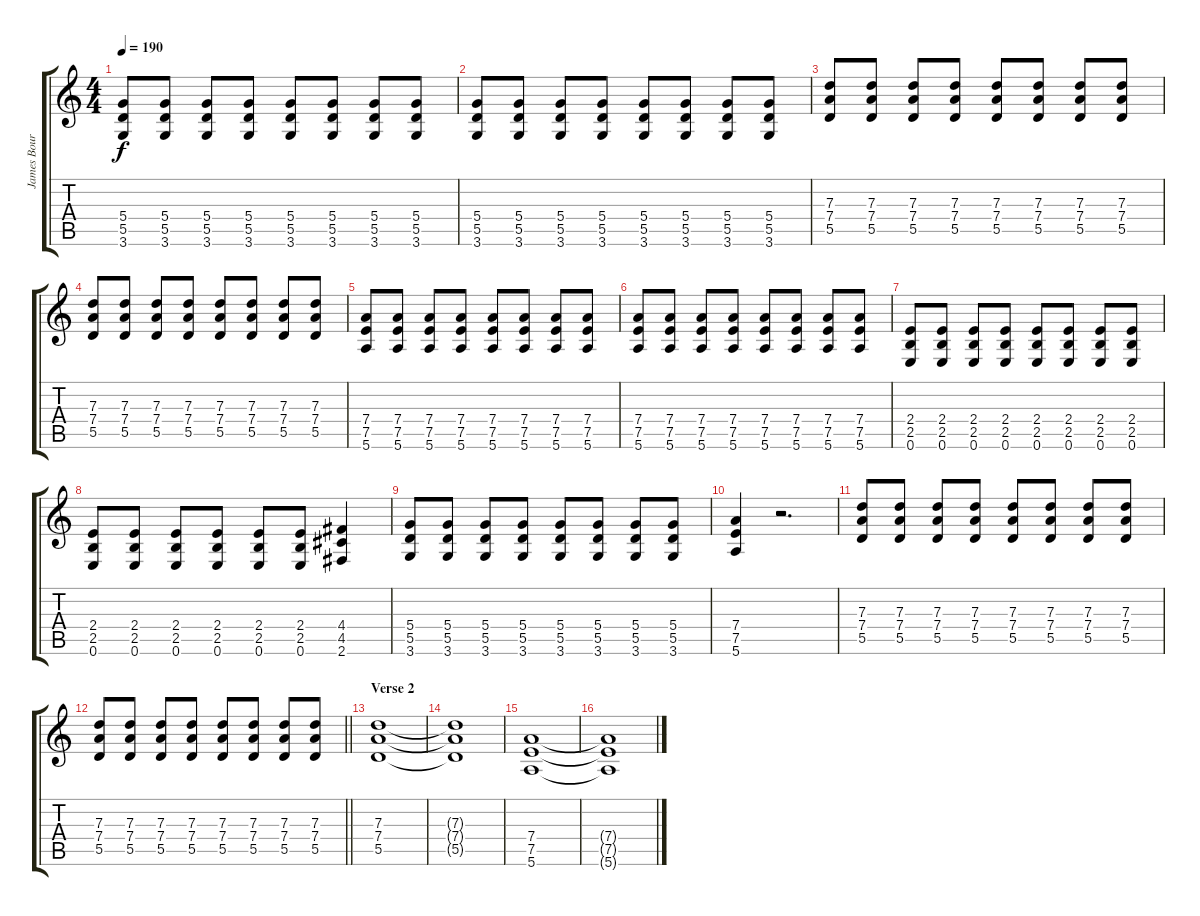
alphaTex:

\track ("James Bourne" "James Bour") {instrument distortionguitar}
\staff {score tabs}
\tuning (E4 B3 G3 D3 A2 E2) {hide}
\ts (4 4)
\tempo 190
\clef g2
\ks c
(5.4 5.5 3.6).8{dy f} (5.4 5.5 3.6).8 (5.4 5.5 3.6).8 (5.4 5.5 3.6).8 (5.4 5.5 3.6).8 (5.4 5.5 3.6).8 (5.4 5.5 3.6).8 (5.4 5.5 3.6).8 |
(5.4 5.5 3.6).8 (5.4 5.5 3.6).8 (5.4 5.5 3.6).8 (5.4 5.5 3.6).8 (5.4 5.5 3.6).8 (5.4 5.5 3.6).8 (5.4 5.5 3.6).8 (5.4 5.5 3.6).8 |
(7.3 7.4 5.5).8 (7.3 7.4 5.5).8 (7.3 7.4 5.5).8 (7.3 7.4 5.5).8 (7.3 7.4 5.5).8 (7.3 7.4 5.5).8 (7.3 7.4 5.5).8 (7.3 7.4 5.5).8 |
(7.3 7.4 5.5).8 (7.3 7.4 5.5).8 (7.3 7.4 5.5).8 (7.3 7.4 5.5).8 (7.3 7.4 5.5).8 (7.3 7.4 5.5).8 (7.3 7.4 5.5).8 (7.3 7.4 5.5).8 |
(7.4 7.5 5.6).8 (7.4 7.5 5.6).8 (7.4 7.5 5.6).8 (7.4 7.5 5.6).8 (7.4 7.5 5.6).8 (7.4 7.5 5.6).8 (7.4 7.5 5.6).8 (7.4 7.5 5.6).8 |
(7.4 7.5 5.6).8 (7.4 7.5 5.6).8 (7.4 7.5 5.6).8 (7.4 7.5 5.6).8 (7.4 7.5 5.6).8 (7.4 7.5 5.6).8 (7.4 7.5 5.6).8 (7.4 7.5 5.6).8 |
(2.4 2.5 0.6).8 (2.4 2.5 0.6).8 (2.4 2.5 0.6).8 (2.4 2.5 0.6).8 (2.4 2.5 0.6).8 (2.4 2.5 0.6).8 (2.4 2.5 0.6).8 (2.4 2.5 0.6).8 |
(2.4 2.5 0.6).8 (2.4 2.5 0.6).8 (2.4 2.5 0.6).8 (2.4 2.5 0.6).8 (2.4 2.5 0.6).8 (2.4 2.5 0.6).8 (4.4 4.5 2.6).4 |
(5.4 5.5 3.6).8 (5.4 5.5 3.6).8 (5.4 5.5 3.6).8 (5.4 5.5 3.6).8 (5.4 5.5 3.6).8 (5.4 5.5 3.6).8 (5.4 5.5 3.6).8 (5.4 5.5 3.6).8 |
(7.4 7.5 5.6).4 r.2{d} |
(7.3 7.4 5.5).8 (7.3 7.4 5.5).8 (7.3 7.4 5.5).8 (7.3 7.4 5.5).8 (7.3 7.4 5.5).8 (7.3 7.4 5.5).8 (7.3 7.4 5.5).8 (7.3 7.4 5.5).8 |
\barLineRight lightlight
(7.3 7.4 5.5).8 (7.3 7.4 5.5).8 (7.3 7.4 5.5).8 (7.3 7.4 5.5).8 (7.3 7.4 5.5).8 (7.3 7.4 5.5).8 (7.3 7.4 5.5).8 (7.3 7.4 5.5).8 |
\section ("" "Verse 2")
(7.3 7.4 5.5).1 |
(7.3{t} 7.4{t} 5.5{t}).1 |
(7.4 7.5 5.6).1 |
(7.4{t} 7.5{t} 5.6{t}).1
